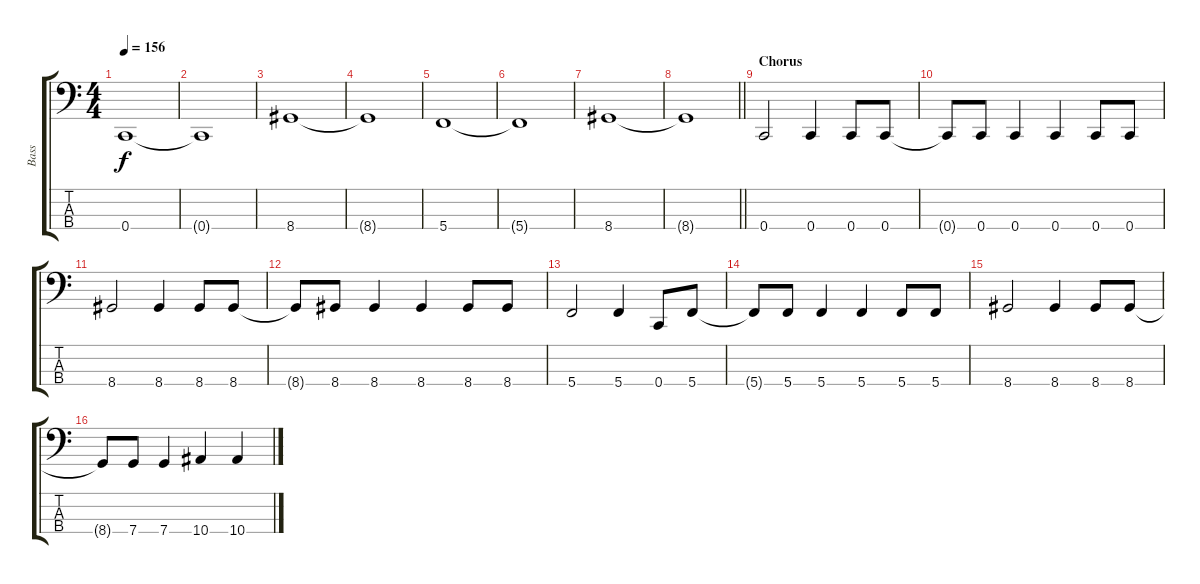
\track ("Bass" "Bass") {instrument electricbassfinger}
\staff {score tabs}
\tuning (F2 C2 G1 C1) {hide}
\ts (4 4)
\tempo 156
\clef f4
\ks c
0.4.1{dy f} |
0.4{t}.1 |
8.4.1 |
8.4{t}.1 |
5.4.1 |
5.4{t}.1 |
8.4.1 |
\barLineRight lightlight
8.4{t}.1 |
\section ("" "Chorus")
0.4.2 0.4.4 0.4.8 0.4.8 |
0.4{t}.8 0.4.8 0.4.4 0.4.4 0.4.8 0.4.8 |
8.4.2 8.4.4 8.4.8 8.4.8 |
8.4{t}.8 8.4.8 8.4.4 8.4.4 8.4.8 8.4.8 |
5.4.2 5.4.4 0.4.8 5.4.8 |
5.4{t}.8 5.4.8 5.4.4 5.4.4 5.4.8 5.4.8 |
8.4.2 8.4.4 8.4.8 8.4.8 |
8.4{t}.8 7.4.8 7.4.4 10.4.4 10.4.4
